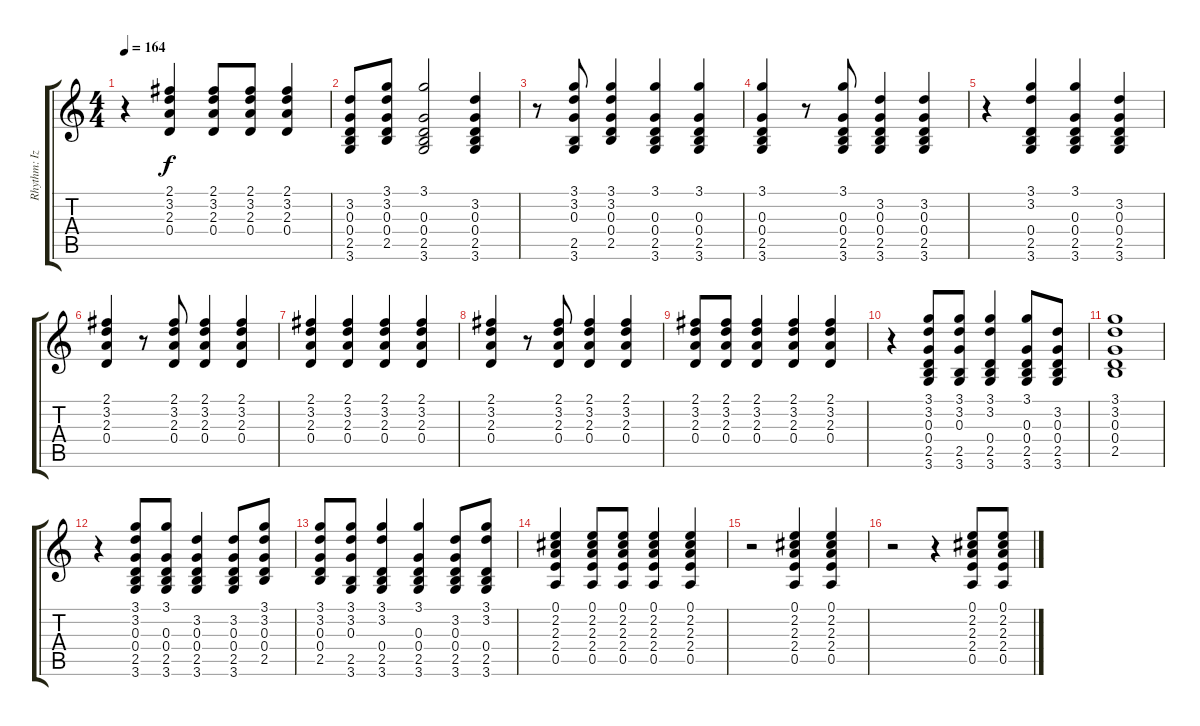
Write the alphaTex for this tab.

\track ("Rhythm: Izzy" "Rhythm: Iz") {instrument acousticguitarsteel}
\staff {score tabs}
\tuning (E4 B3 G3 D3 A2 E2) {hide}
\ts (4 4)
\tempo 164
\clef g2
\ks c
r.4{dy f} (2.1 3.2 2.3 0.4).4 (2.1 3.2 2.3 0.4).8 (2.1 3.2 2.3 0.4).8 (2.1 3.2 2.3 0.4).4 |
(3.2 0.3 0.4 2.5 3.6).8 (3.1 3.2 0.3 0.4 2.5).8 (3.1 0.3 0.4 2.5 3.6).2 (3.2 0.3 0.4 2.5 3.6).4 |
r.8 (3.1 3.2 0.3 2.5 3.6).8 (3.1 3.2 0.3 0.4 2.5).4 (3.1 0.3 0.4 2.5 3.6).4 (3.1 0.3 0.4 2.5 3.6).4 |
(3.1 0.3 0.4 2.5 3.6).4 r.8 (3.1 0.3 0.4 2.5 3.6).8 (3.2 0.3 0.4 2.5 3.6).4 (3.2 0.3 0.4 2.5 3.6).4 |
r.4 (3.1 3.2 0.4 2.5 3.6).4 (3.1 0.3 0.4 2.5 3.6).4 (3.2 0.3 0.4 2.5 3.6).4 |
(2.1 3.2 2.3 0.4).4 r.8 (2.1 3.2 2.3 0.4).8 (2.1 3.2 2.3 0.4).4 (2.1 3.2 2.3 0.4).4 |
(2.1 3.2 2.3 0.4).4 (2.1 3.2 2.3 0.4).4 (2.1 3.2 2.3 0.4).4 (2.1 3.2 2.3 0.4).4 |
(2.1 3.2 2.3 0.4).4 r.8 (2.1 3.2 2.3 0.4).8 (2.1 3.2 2.3 0.4).4 (2.1 3.2 2.3 0.4).4 |
(2.1 3.2 2.3 0.4).8 (2.1 3.2 2.3 0.4).8 (2.1 3.2 2.3 0.4).4 (2.1 3.2 2.3 0.4).4 (2.1 3.2 2.3 0.4).4 |
r.4 (3.1 3.2 0.3 0.4 2.5 3.6).8 (3.1 3.2 0.3 2.5 3.6).8 (3.1 3.2 0.4 2.5 3.6).4 (3.1 0.3 0.4 2.5 3.6).8 (3.2 0.3 0.4 2.5 3.6).8 |
(3.1 3.2 0.3 0.4 2.5).1 |
r.4 (3.1 3.2 0.3 0.4 2.5 3.6).8 (3.1 0.3 0.4 2.5 3.6).8 (3.2 0.3 0.4 2.5 3.6).4 (3.2 0.3 0.4 2.5 3.6).8 (3.1 3.2 0.3 0.4 2.5).8 |
(3.1 3.2 0.3 0.4 2.5).8 (3.1 3.2 0.3 2.5 3.6).8 (3.1 3.2 0.4 2.5 3.6).4 (3.1 0.3 0.4 2.5 3.6).4 (3.2 0.3 0.4 2.5 3.6).8 (3.1 3.2 0.4 2.5 3.6).8 |
(0.1 2.2 2.3 2.4 0.5).4 (0.1 2.2 2.3 2.4 0.5).8 (0.1 2.2 2.3 2.4 0.5).8 (0.1 2.2 2.3 2.4 0.5).4 (0.1 2.2 2.3 2.4 0.5).4 |
r.2 (0.1 2.2 2.3 2.4 0.5).4 (0.1 2.2 2.3 2.4 0.5).4 |
r.2 r.4 (0.1 2.2 2.3 2.4 0.5).8 (0.1 2.2 2.3 2.4 0.5).8
